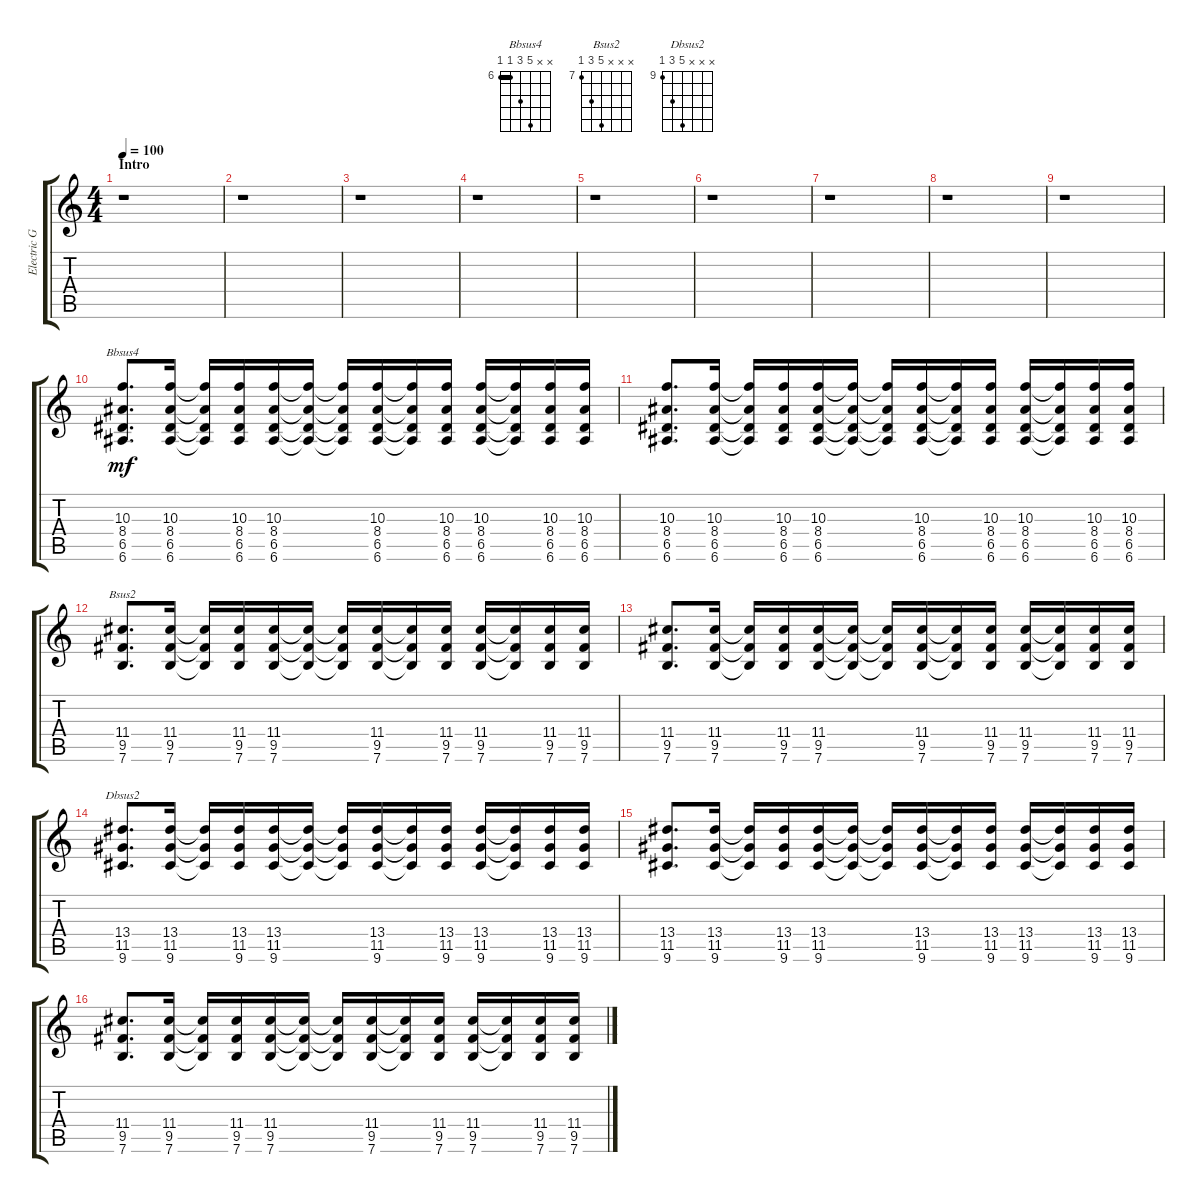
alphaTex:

\track ("Electric Guitar" "Electric G") {instrument distortionguitar}
\staff {score tabs}
\tuning (E4 B3 G3 D3 A2 E2) {hide}
\chord ("Bbsus4" x x 10 8 6 6) {firstfret 6 barre 6}
\chord ("Bsus2" x x x 11 9 7) {firstfret 7}
\chord ("Dbsus2" x x x 13 11 9) {firstfret 9}
\ts (4 4)
\section ("" "Intro")
\tempo 100
\clef g2
\ks c
r.1{dy mf instrument distortionguitar} |
r.1 |
r.1 |
r.1 |
r.1 |
r.1 |
r.1 |
r.1 |
r.1 |
(10.3 8.4 6.5 6.6).8{d ch "Bbsus4"} (10.3 8.4 6.5 6.6).16 (10.3{t} 8.4{t} 6.5{t} 6.6{t}).16 (10.3 8.4 6.5 6.6).16 (10.3 8.4 6.5 6.6).16 (10.3{t} 8.4{t} 6.5{t} 6.6{t}).16 (10.3{t} 8.4{t} 6.5{t} 6.6{t}).16 (10.3 8.4 6.5 6.6).16 (10.3{t} 8.4{t} 6.5{t} 6.6{t}).16 (10.3 8.4 6.5 6.6).16 (10.3 8.4 6.5 6.6).16 (10.3{t} 8.4{t} 6.5{t} 6.6{t}).16 (10.3 8.4 6.5 6.6).16 (10.3 8.4 6.5 6.6).16 |
(10.3 8.4 6.5 6.6).8{d} (10.3 8.4 6.5 6.6).16 (10.3{t} 8.4{t} 6.5{t} 6.6{t}).16 (10.3 8.4 6.5 6.6).16 (10.3 8.4 6.5 6.6).16 (10.3{t} 8.4{t} 6.5{t} 6.6{t}).16 (10.3{t} 8.4{t} 6.5{t} 6.6{t}).16 (10.3 8.4 6.5 6.6).16 (10.3{t} 8.4{t} 6.5{t} 6.6{t}).16 (10.3 8.4 6.5 6.6).16 (10.3 8.4 6.5 6.6).16 (10.3{t} 8.4{t} 6.5{t} 6.6{t}).16 (10.3 8.4 6.5 6.6).16 (10.3 8.4 6.5 6.6).16 |
(11.4 9.5 7.6).8{d ch "Bsus2"} (11.4 9.5 7.6).16 (11.4{t} 9.5{t} 7.6{t}).16 (11.4 9.5 7.6).16 (11.4 9.5 7.6).16 (11.4{t} 9.5{t} 7.6{t}).16 (11.4{t} 9.5{t} 7.6{t}).16 (11.4 9.5 7.6).16 (11.4{t} 9.5{t} 7.6{t}).16 (11.4 9.5 7.6).16 (11.4 9.5 7.6).16 (11.4{t} 9.5{t} 7.6{t}).16 (11.4 9.5 7.6).16 (11.4 9.5 7.6).16 |
(11.4 9.5 7.6).8{d} (11.4 9.5 7.6).16 (11.4{t} 9.5{t} 7.6{t}).16 (11.4 9.5 7.6).16 (11.4 9.5 7.6).16 (11.4{t} 9.5{t} 7.6{t}).16 (11.4{t} 9.5{t} 7.6{t}).16 (11.4 9.5 7.6).16 (11.4{t} 9.5{t} 7.6{t}).16 (11.4 9.5 7.6).16 (11.4 9.5 7.6).16 (11.4{t} 9.5{t} 7.6{t}).16 (11.4 9.5 7.6).16 (11.4 9.5 7.6).16 |
(13.4 11.5 9.6).8{d ch "Dbsus2"} (13.4 11.5 9.6).16 (13.4{t} 11.5{t} 9.6{t}).16 (13.4 11.5 9.6).16 (13.4 11.5 9.6).16 (13.4{t} 11.5{t} 9.6{t}).16 (13.4{t} 11.5{t} 9.6{t}).16 (13.4 11.5 9.6).16 (13.4{t} 11.5{t} 9.6{t}).16 (13.4 11.5 9.6).16 (13.4 11.5 9.6).16 (13.4{t} 11.5{t} 9.6{t}).16 (13.4 11.5 9.6).16 (13.4 11.5 9.6).16 |
(13.4 11.5 9.6).8{d} (13.4 11.5 9.6).16 (13.4{t} 11.5{t} 9.6{t}).16 (13.4 11.5 9.6).16 (13.4 11.5 9.6).16 (13.4{t} 11.5{t} 9.6{t}).16 (13.4{t} 11.5{t} 9.6{t}).16 (13.4 11.5 9.6).16 (13.4{t} 11.5{t} 9.6{t}).16 (13.4 11.5 9.6).16 (13.4 11.5 9.6).16 (13.4{t} 11.5{t} 9.6{t}).16 (13.4 11.5 9.6).16 (13.4 11.5 9.6).16 |
(11.4 9.5 7.6).8{d} (11.4 9.5 7.6).16 (11.4{t} 9.5{t} 7.6{t}).16 (11.4 9.5 7.6).16 (11.4 9.5 7.6).16 (11.4{t} 9.5{t} 7.6{t}).16 (11.4{t} 9.5{t} 7.6{t}).16 (11.4 9.5 7.6).16 (11.4{t} 9.5{t} 7.6{t}).16 (11.4 9.5 7.6).16 (11.4 9.5 7.6).16 (11.4{t} 9.5{t} 7.6{t}).16 (11.4 9.5 7.6).16 (11.4 9.5 7.6).16
